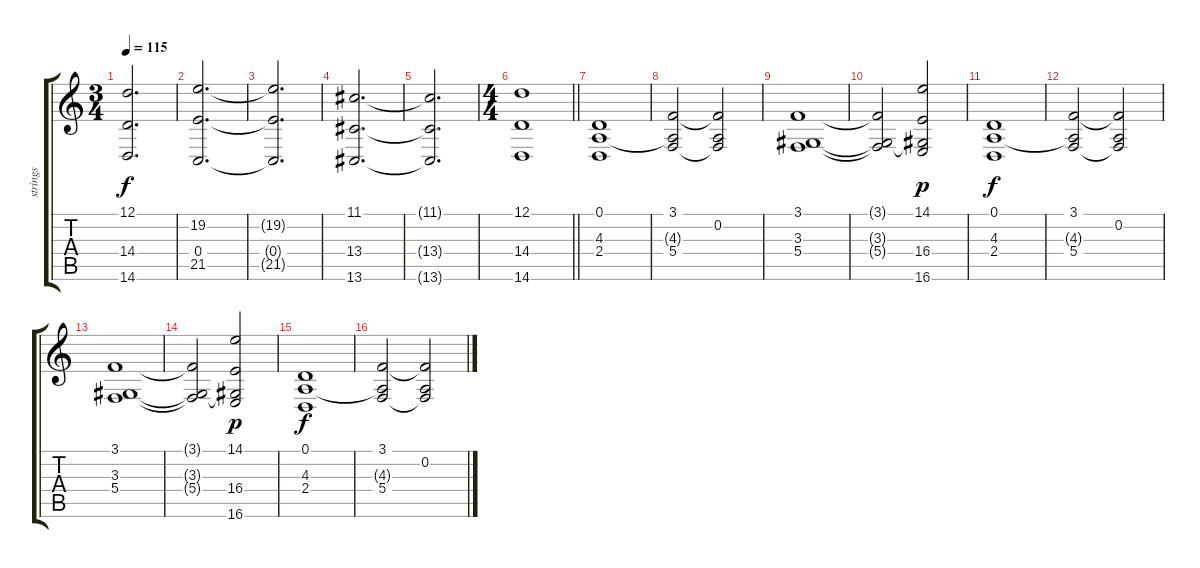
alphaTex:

\track ("strings" "strings") {instrument stringensemble1}
\staff {score tabs}
\tuning (D4 A3 F3 C3 G2 C2) {hide}
\ts (3 4)
\tempo 115
\clef g2
\ks c
(12.1{t} 14.4{t} 14.6{t}).2{d dy f} |
(19.2 0.4 21.5).2{d} |
(19.2{t} 0.4{t} 21.5{t}).2{d} |
(11.1 13.4 13.6).2{d} |
(11.1{t} 13.4{t} 13.6{t}).2{d} |
\ts (4 4)
\barLineRight lightlight
(12.1 14.4 14.6).1 |
\section ("" "")
(0.1 4.3 2.4).1 |
(3.1 4.3{t} 5.4).2 (3.1{t} 0.2 5.4{t}).2 |
(3.1 3.3 5.4).1 |
(3.1{t} 3.3{t} 5.4{t}).2 (14.1 3.3{t} 16.4 16.6).2{dy p} |
(0.1 4.3 2.4).1{dy f} |
(3.1 4.3{t} 5.4).2 (3.1{t} 0.2 5.4{t}).2 |
(3.1 3.3 5.4).1 |
(3.1{t} 3.3{t} 5.4{t}).2 (14.1 3.3{t} 16.4 16.6).2{dy p} |
(0.1 4.3 2.4).1{dy f} |
(3.1 4.3{t} 5.4).2 (3.1{t} 0.2 5.4{t}).2
